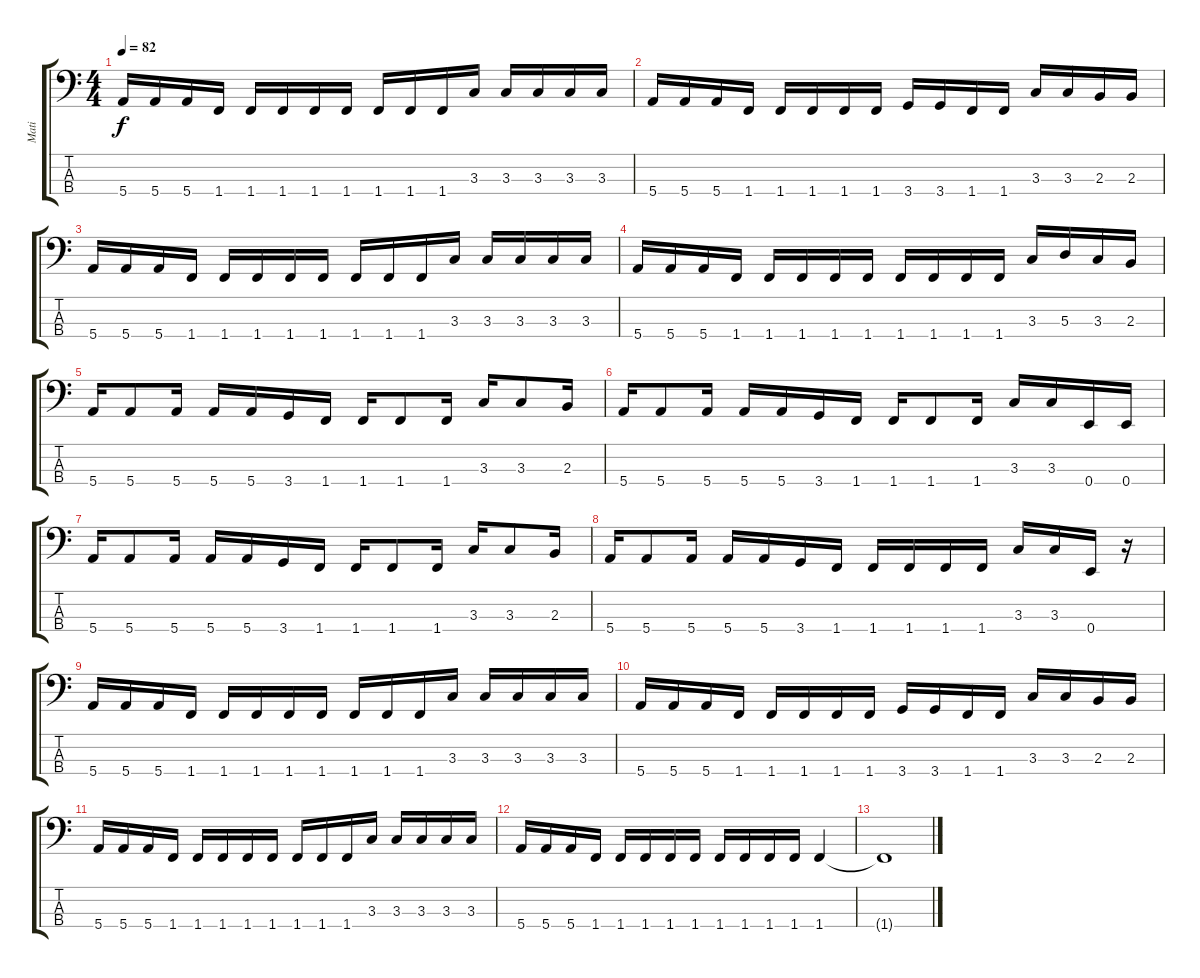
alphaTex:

\track ("Mati" "Mati") {instrument electricbasspick}
\staff {score tabs}
\tuning (G2 D2 A1 E1) {hide}
\ts (4 4)
\tempo 82
\clef f4
\ks c
5.4.16{dy f} 5.4.16 5.4.16 1.4.16 1.4.16 1.4.16 1.4.16 1.4.16 1.4.16 1.4.16 1.4.16 3.3.16 3.3.16 3.3.16 3.3.16 3.3.16 |
5.4.16 5.4.16 5.4.16 1.4.16 1.4.16 1.4.16 1.4.16 1.4.16 3.4.16 3.4.16 1.4.16 1.4.16 3.3.16 3.3.16 2.3.16 2.3.16 |
5.4.16 5.4.16 5.4.16 1.4.16 1.4.16 1.4.16 1.4.16 1.4.16 1.4.16 1.4.16 1.4.16 3.3.16 3.3.16 3.3.16 3.3.16 3.3.16 |
5.4.16 5.4.16 5.4.16 1.4.16 1.4.16 1.4.16 1.4.16 1.4.16 1.4.16 1.4.16 1.4.16 1.4.16 3.3.16 5.3.16 3.3.16 2.3.16 |
5.4.16 5.4.8 5.4.16 5.4.16 5.4.16 3.4.16 1.4.16 1.4.16 1.4.8 1.4.16 3.3.16 3.3.8 2.3.16 |
5.4.16 5.4.8 5.4.16 5.4.16 5.4.16 3.4.16 1.4.16 1.4.16 1.4.8 1.4.16 3.3.16 3.3.16 0.4.16 0.4.16 |
5.4.16 5.4.8 5.4.16 5.4.16 5.4.16 3.4.16 1.4.16 1.4.16 1.4.8 1.4.16 3.3.16 3.3.8 2.3.16 |
5.4.16 5.4.8 5.4.16 5.4.16 5.4.16 3.4.16 1.4.16 1.4.16 1.4.16 1.4.16 1.4.16 3.3.16 3.3.16 0.4.16 r.16 |
5.4.16 5.4.16 5.4.16 1.4.16 1.4.16 1.4.16 1.4.16 1.4.16 1.4.16 1.4.16 1.4.16 3.3.16 3.3.16 3.3.16 3.3.16 3.3.16 |
5.4.16 5.4.16 5.4.16 1.4.16 1.4.16 1.4.16 1.4.16 1.4.16 3.4.16 3.4.16 1.4.16 1.4.16 3.3.16 3.3.16 2.3.16 2.3.16 |
5.4.16 5.4.16 5.4.16 1.4.16 1.4.16 1.4.16 1.4.16 1.4.16 1.4.16 1.4.16 1.4.16 3.3.16 3.3.16 3.3.16 3.3.16 3.3.16 |
5.4.16 5.4.16 5.4.16 1.4.16 1.4.16 1.4.16 1.4.16 1.4.16 1.4.16 1.4.16 1.4.16 1.4.16 1.4.4 |
1.4{t}.1
